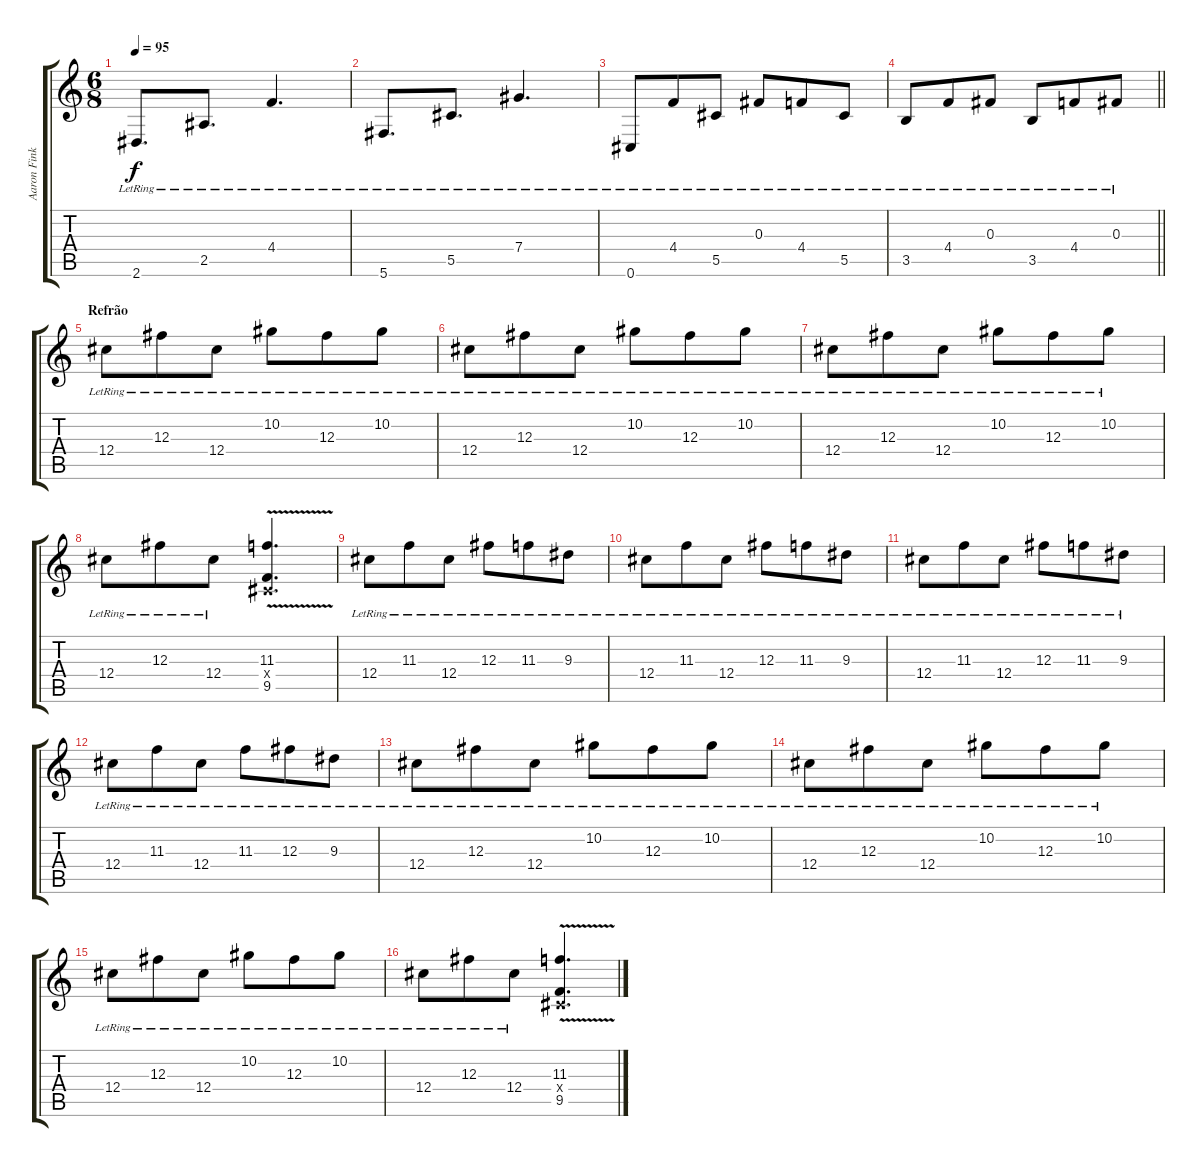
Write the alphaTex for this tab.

\track ("Aaron Fink" "Aaron Fink") {instrument electricguitarjazz}
\staff {score tabs}
\tuning (Eb4 Bb3 Gb3 Db3 Ab2 Db2) {hide}
\ts (6 8)
\tempo 95
\clef g2
\ks c
2.6{lr}.8{d dy f} 2.5{lr}.8{d} 4.4{lr}.4{d} |
5.6{lr}.8{d} 5.5{lr}.8{d} 7.4{lr}.4{d} |
0.6{lr}.8 4.4{lr}.8 5.5{lr}.8 0.3{lr}.8 4.4{lr}.8 5.5{lr}.8 |
\barLineRight lightlight
3.5{lr}.8 4.4{lr}.8 0.3{lr}.8 3.5{lr}.8 4.4{lr}.8 0.3{lr}.8 |
\section ("" "Refrão")
12.4{lr}.8{volume 8 instrument overdrivenguitar} 12.3{lr}.8 12.4{lr}.8 10.2{lr}.8 12.3{lr}.8 10.2{lr}.8 |
12.4{lr}.8 12.3{lr}.8 12.4{lr}.8 10.2{lr}.8 12.3{lr}.8 10.2{lr}.8 |
12.4{lr}.8 12.3{lr}.8 12.4{lr}.8 10.2{lr}.8 12.3{lr}.8 10.2{lr}.8 |
12.4{lr}.8 12.3{lr}.8 12.4{lr}.8 (11.3{v} 0.4{x} 9.5{v}).4{d} |
12.4{lr}.8 11.3{lr}.8 12.4{lr}.8 12.3{lr}.8 11.3{lr}.8 9.3{lr}.8 |
12.4{lr}.8 11.3{lr}.8 12.4{lr}.8 12.3{lr}.8 11.3{lr}.8 9.3{lr}.8 |
12.4{lr}.8 11.3{lr}.8 12.4{lr}.8 12.3{lr}.8 11.3{lr}.8 9.3{lr}.8 |
12.4{lr}.8 11.3{lr}.8 12.4{lr}.8 11.3{lr}.8 12.3{lr}.8 9.3{lr}.8 |
12.4{lr}.8 12.3{lr}.8 12.4{lr}.8 10.2{lr}.8 12.3{lr}.8 10.2{lr}.8 |
12.4{lr}.8 12.3{lr}.8 12.4{lr}.8 10.2{lr}.8 12.3{lr}.8 10.2{lr}.8 |
12.4{lr}.8 12.3{lr}.8 12.4{lr}.8 10.2{lr}.8 12.3{lr}.8 10.2{lr}.8 |
12.4{lr}.8 12.3{lr}.8 12.4{lr}.8 (11.3{v} 0.4{x} 9.5{v}).4{d}
